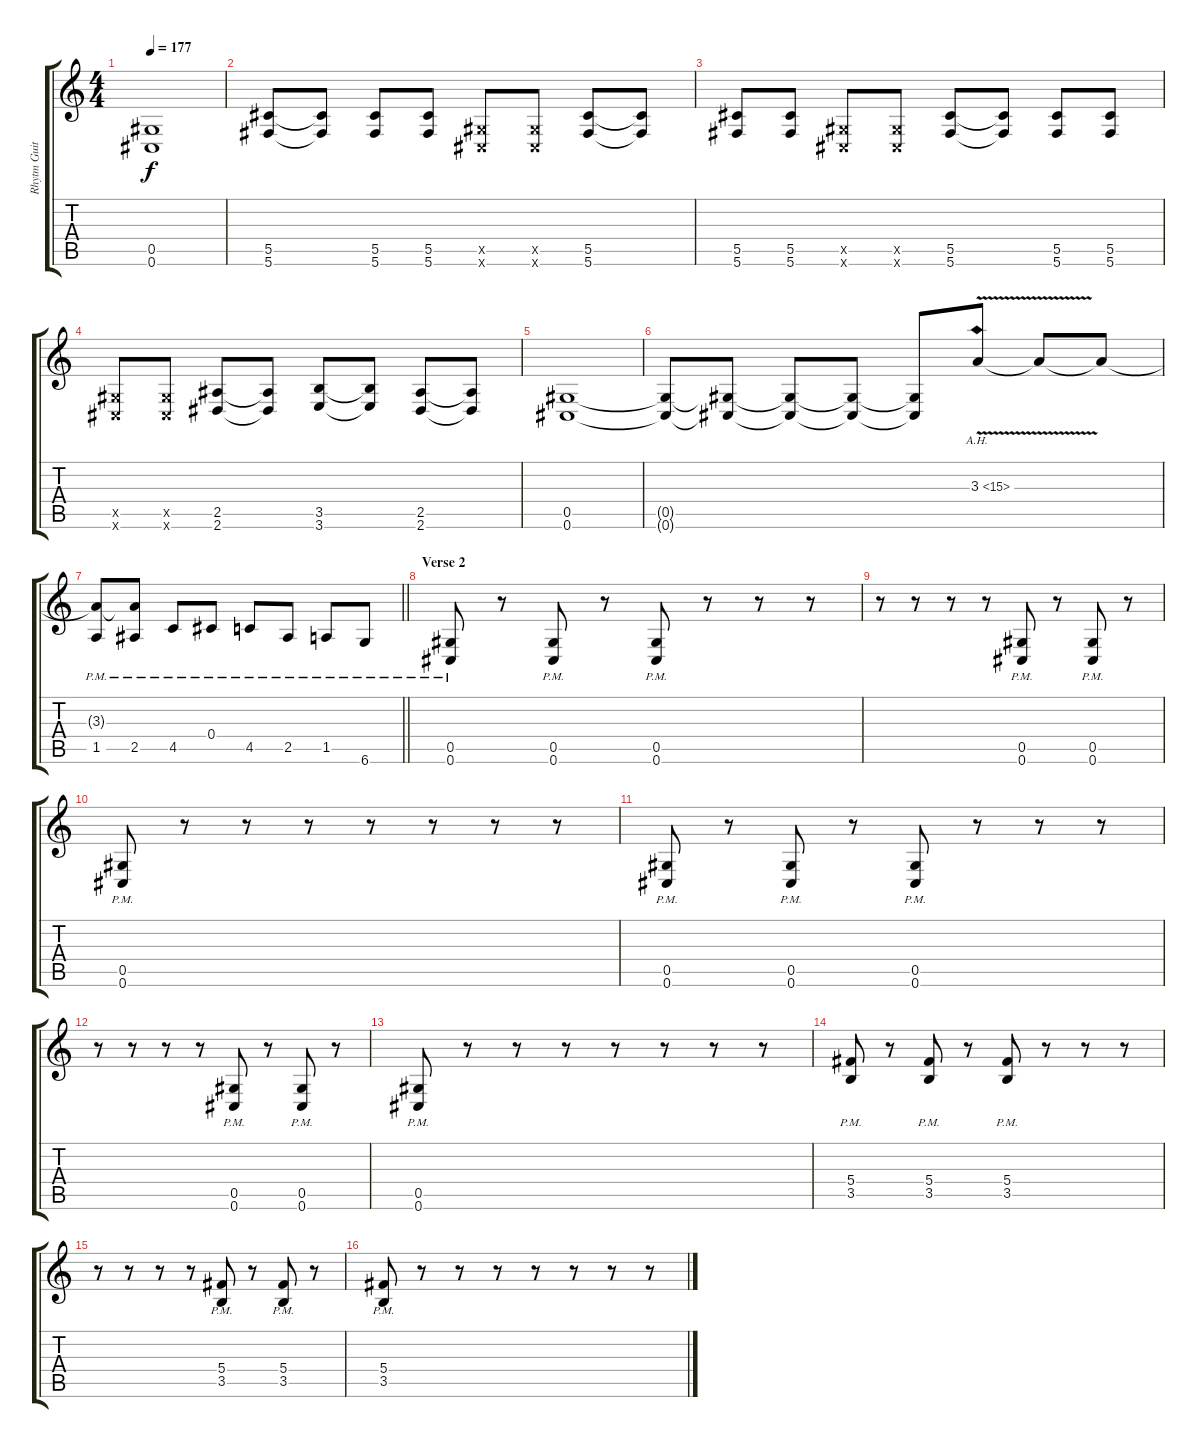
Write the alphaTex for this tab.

\track ("Rhytm Guitar [R]" "Rhytm Guit") {instrument distortionguitar}
\staff {score tabs}
\tuning (Eb4 Bb3 Gb3 Db3 Ab2 Db2) {hide}
\ts (4 4)
\tempo 177
\clef g2
\ks c
(0.5{t} 0.6{t}).1{dy f} |
(5.5 5.6).8 (5.5{t} 5.6{t}).8 (5.5 5.6).8 (5.5 5.6).8 (0.5{x} 0.6{x}).8 (0.5{x} 0.6{x}).8 (5.5 5.6).8 (5.5{t} 5.6{t}).8 |
(5.5 5.6).8 (5.5 5.6).8 (0.5{x} 0.6{x}).8 (0.5{x} 0.6{x}).8 (5.5 5.6).8 (5.5{t} 5.6{t}).8 (5.5 5.6).8 (5.5 5.6).8 |
(0.5{x} 0.6{x}).8 (0.5{x} 0.6{x}).8 (2.5 2.6).8 (2.5{t} 2.6{t}).8 (3.5 3.6).8 (3.5{t} 3.6{t}).8 (2.5 2.6).8 (2.5{t} 2.6{t}).8 |
(0.5 0.6).1 |
(0.5{t} 0.6{t}).8 (0.5{t} 0.6{t}).8 (0.5{t} 0.6{t}).8 (0.5{t} 0.6{t}).8 (0.5{t} 0.6{t}).8 3.3{ah 12 v}.8 3.3{t}.8 3.3{t}.8 |
\barLineRight lightlight
(3.3{t} 1.5{pm}).8 (3.3{t} 2.5{pm}).8 4.5{pm}.8 0.4{pm}.8 4.5{pm}.8 2.5{pm}.8 1.5{pm}.8 6.6{pm}.8 |
\section ("" "Verse 2")
(0.5{pm} 0.6{pm}).8 r.8 (0.5{pm} 0.6{pm}).8 r.8 (0.5{pm} 0.6{pm}).8 r.8 r.8 r.8 |
r.8 r.8 r.8 r.8 (0.5{pm} 0.6{pm}).8 r.8 (0.5{pm} 0.6{pm}).8 r.8 |
(0.5{pm} 0.6{pm}).8 r.8 r.8 r.8 r.8 r.8 r.8 r.8 |
(0.5{pm} 0.6{pm}).8 r.8 (0.5{pm} 0.6{pm}).8 r.8 (0.5{pm} 0.6{pm}).8 r.8 r.8 r.8 |
r.8 r.8 r.8 r.8 (0.5{pm} 0.6{pm}).8 r.8 (0.5{pm} 0.6{pm}).8 r.8 |
(0.5{pm} 0.6{pm}).8 r.8 r.8 r.8 r.8 r.8 r.8 r.8 |
(5.4{pm} 3.5{pm}).8 r.8 (5.4{pm} 3.5{pm}).8 r.8 (5.4{pm} 3.5{pm}).8 r.8 r.8 r.8 |
r.8 r.8 r.8 r.8 (5.4 3.5{pm}).8 r.8 (5.4 3.5{pm}).8 r.8 |
(5.4 3.5{pm}).8 r.8 r.8 r.8 r.8 r.8 r.8 r.8
